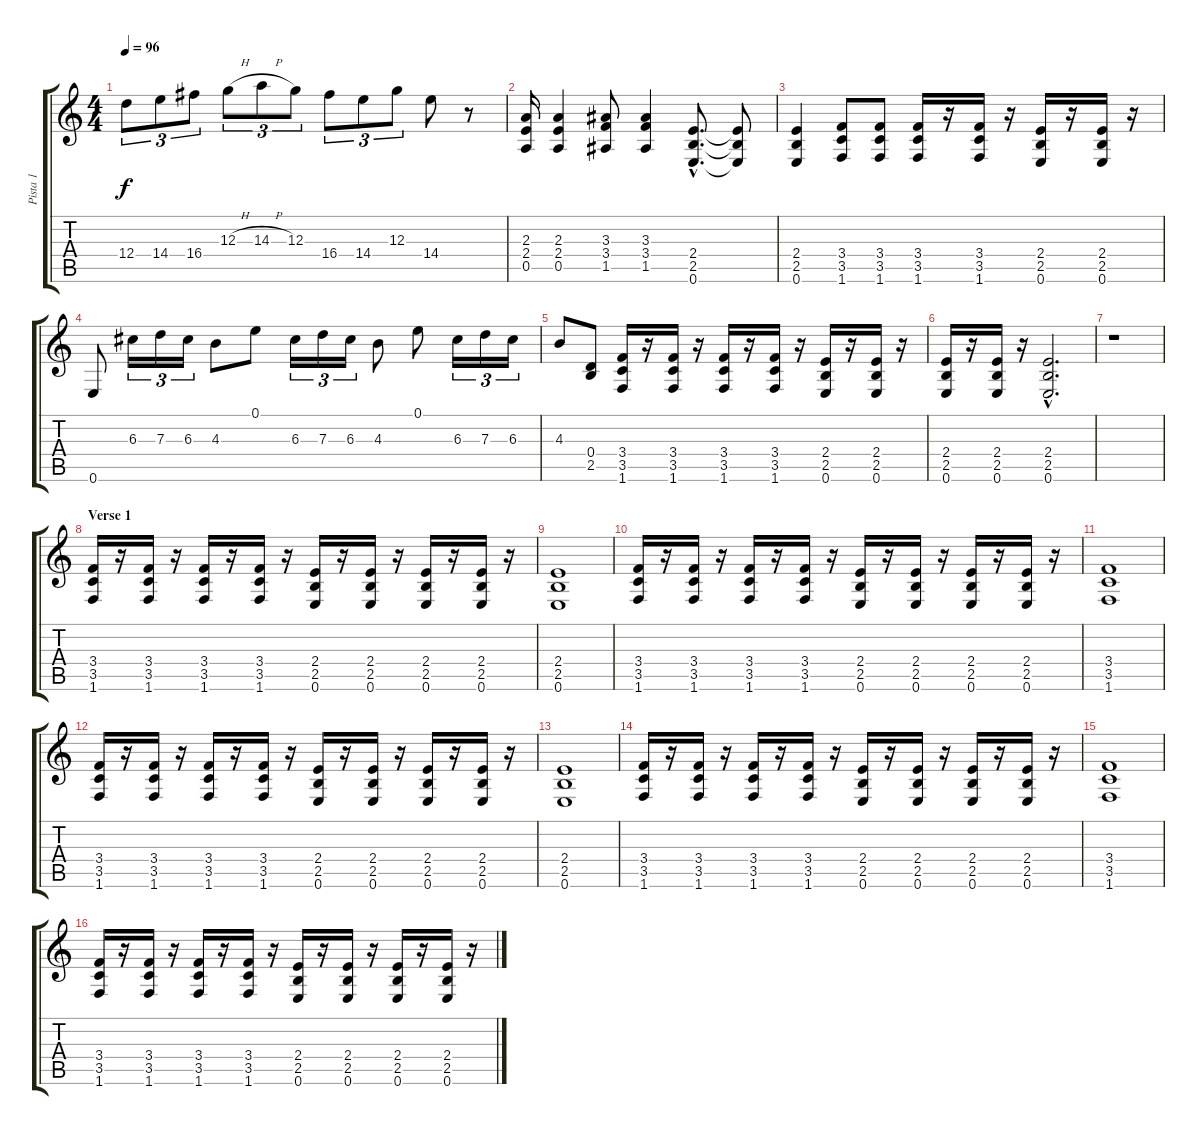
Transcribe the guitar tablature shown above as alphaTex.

\track ("Pista 1" "Pista 1") {instrument distortionguitar}
\staff {score tabs}
\tuning (E4 B3 G3 D3 A2 E2) {hide}
\ts (4 4)
\tempo 96
\clef g2
\ks c
12.4.8{tu (3 2) dy f} 14.4.8{tu (3 2)} 16.4.8{tu (3 2)} 12.3{h}.8{tu (3 2)} 14.3{h}.8{tu (3 2)} 12.3.8{tu (3 2)} 16.4.8{tu (3 2)} 14.4.8{tu (3 2)} 12.3.8{tu (3 2)} 14.4.8 r.8 |
(2.3 2.4 0.5).16 (2.3 2.4 0.5).4 (3.3 3.4 1.5).8 (3.3 3.4 1.5).4 (2.4{hac} 2.5{hac} 0.6{hac}).8{d} (2.4{t} 2.5{t} 0.6{t}).8 |
(2.4 2.5 0.6).4 (3.4 3.5 1.6).8 (3.4 3.5 1.6).8 (3.4 3.5 1.6).16 r.16 (3.4 3.5 1.6).16 r.16 (2.4 2.5 0.6).16 r.16 (2.4 2.5 0.6).16 r.16 |
0.6.8 6.3.16{tu (3 2)} 7.3.16{tu (3 2)} 6.3.16{tu (3 2)} 4.3.8 0.1.8 6.3.16{tu (3 2)} 7.3.16{tu (3 2)} 6.3.16{tu (3 2)} 4.3.8 0.1.8 6.3.16{tu (3 2)} 7.3.16{tu (3 2)} 6.3.16{tu (3 2)} |
4.3.8 (0.4 2.5).8 (3.4 3.5 1.6).16 r.16 (3.4 3.5 1.6).16 r.16 (3.4 3.5 1.6).16 r.16 (3.4 3.5 1.6).16 r.16 (2.4 2.5 0.6).16 r.16 (2.4 2.5 0.6).16 r.16 |
(2.4 2.5 0.6).16 r.16 (2.4 2.5 0.6).16 r.16 (2.4{hac} 2.5{hac} 0.6{hac}).2{d} |
r.1 |
\section ("" "Verse 1")
(3.4 3.5 1.6).16 r.16 (3.4 3.5 1.6).16 r.16 (3.4 3.5 1.6).16 r.16 (3.4 3.5 1.6).16 r.16 (2.4 2.5 0.6).16 r.16 (2.4 2.5 0.6).16 r.16 (2.4 2.5 0.6).16 r.16 (2.4 2.5 0.6).16 r.16 |
(2.4 2.5 0.6).1 |
(3.4 3.5 1.6).16 r.16 (3.4 3.5 1.6).16 r.16 (3.4 3.5 1.6).16 r.16 (3.4 3.5 1.6).16 r.16 (2.4 2.5 0.6).16 r.16 (2.4 2.5 0.6).16 r.16 (2.4 2.5 0.6).16 r.16 (2.4 2.5 0.6).16 r.16 |
(3.4 3.5 1.6).1 |
(3.4 3.5 1.6).16 r.16 (3.4 3.5 1.6).16 r.16 (3.4 3.5 1.6).16 r.16 (3.4 3.5 1.6).16 r.16 (2.4 2.5 0.6).16 r.16 (2.4 2.5 0.6).16 r.16 (2.4 2.5 0.6).16 r.16 (2.4 2.5 0.6).16 r.16 |
(2.4 2.5 0.6).1 |
(3.4 3.5 1.6).16 r.16 (3.4 3.5 1.6).16 r.16 (3.4 3.5 1.6).16 r.16 (3.4 3.5 1.6).16 r.16 (2.4 2.5 0.6).16 r.16 (2.4 2.5 0.6).16 r.16 (2.4 2.5 0.6).16 r.16 (2.4 2.5 0.6).16 r.16 |
(3.4 3.5 1.6).1 |
(3.4 3.5 1.6).16 r.16 (3.4 3.5 1.6).16 r.16 (3.4 3.5 1.6).16 r.16 (3.4 3.5 1.6).16 r.16 (2.4 2.5 0.6).16 r.16 (2.4 2.5 0.6).16 r.16 (2.4 2.5 0.6).16 r.16 (2.4 2.5 0.6).16 r.16
